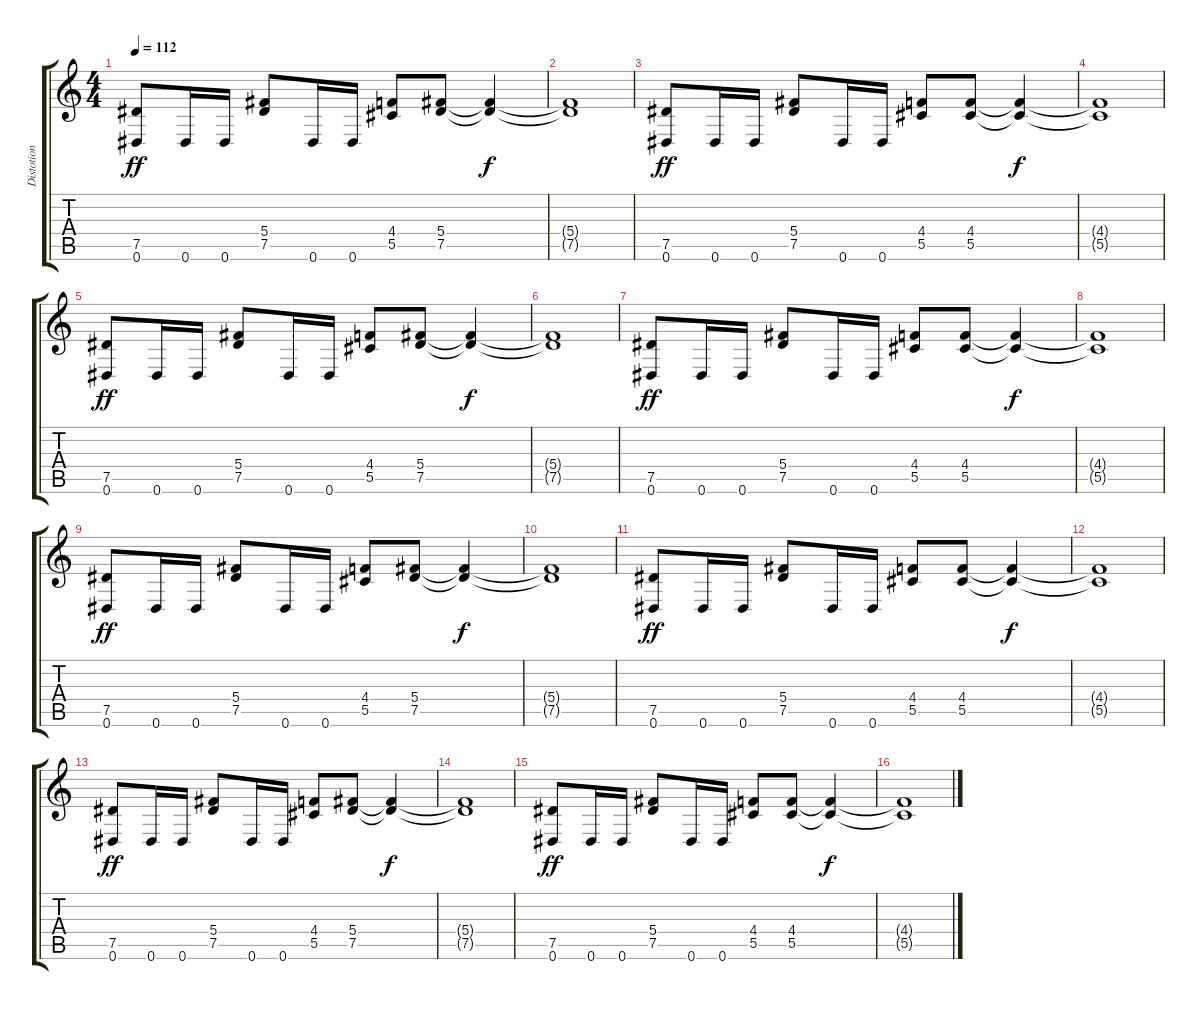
\track ("Distotion Guitar I" "Distotion ") {instrument distortionguitar}
\staff {score tabs}
\tuning (Eb4 Bb3 Gb3 Db3 Ab2 Eb2) {hide}
\ts (4 4)
\tempo 112
\clef g2
\ks c
(7.5 0.6).8{dy ff} 0.6.16 0.6.16 (5.4 7.5).8 0.6.16 0.6.16 (4.4 5.5).8 (5.4 7.5).8 (5.4{t} 7.5{t}).4{dy f} |
(5.4{t} 7.5{t}).1 |
(7.5 0.6).8{dy ff} 0.6.16 0.6.16 (5.4 7.5).8 0.6.16 0.6.16 (4.4 5.5).8 (4.4 5.5).8 (4.4{t} 5.5{t}).4{dy f} |
(4.4{t} 5.5{t}).1 |
(7.5 0.6).8{dy ff} 0.6.16 0.6.16 (5.4 7.5).8 0.6.16 0.6.16 (4.4 5.5).8 (5.4 7.5).8 (5.4{t} 7.5{t}).4{dy f} |
(5.4{t} 7.5{t}).1 |
(7.5 0.6).8{dy ff} 0.6.16 0.6.16 (5.4 7.5).8 0.6.16 0.6.16 (4.4 5.5).8 (4.4 5.5).8 (4.4{t} 5.5{t}).4{dy f} |
(4.4{t} 5.5{t}).1 |
(7.5 0.6).8{dy ff} 0.6.16 0.6.16 (5.4 7.5).8 0.6.16 0.6.16 (4.4 5.5).8 (5.4 7.5).8 (5.4{t} 7.5{t}).4{dy f} |
(5.4{t} 7.5{t}).1 |
(7.5 0.6).8{dy ff} 0.6.16 0.6.16 (5.4 7.5).8 0.6.16 0.6.16 (4.4 5.5).8 (4.4 5.5).8 (4.4{t} 5.5{t}).4{dy f} |
(4.4{t} 5.5{t}).1 |
(7.5 0.6).8{dy ff} 0.6.16 0.6.16 (5.4 7.5).8 0.6.16 0.6.16 (4.4 5.5).8 (5.4 7.5).8 (5.4{t} 7.5{t}).4{dy f} |
(5.4{t} 7.5{t}).1 |
(7.5 0.6).8{dy ff} 0.6.16 0.6.16 (5.4 7.5).8 0.6.16 0.6.16 (4.4 5.5).8 (4.4 5.5).8 (4.4{t} 5.5{t}).4{dy f} |
(4.4{t} 5.5{t}).1
